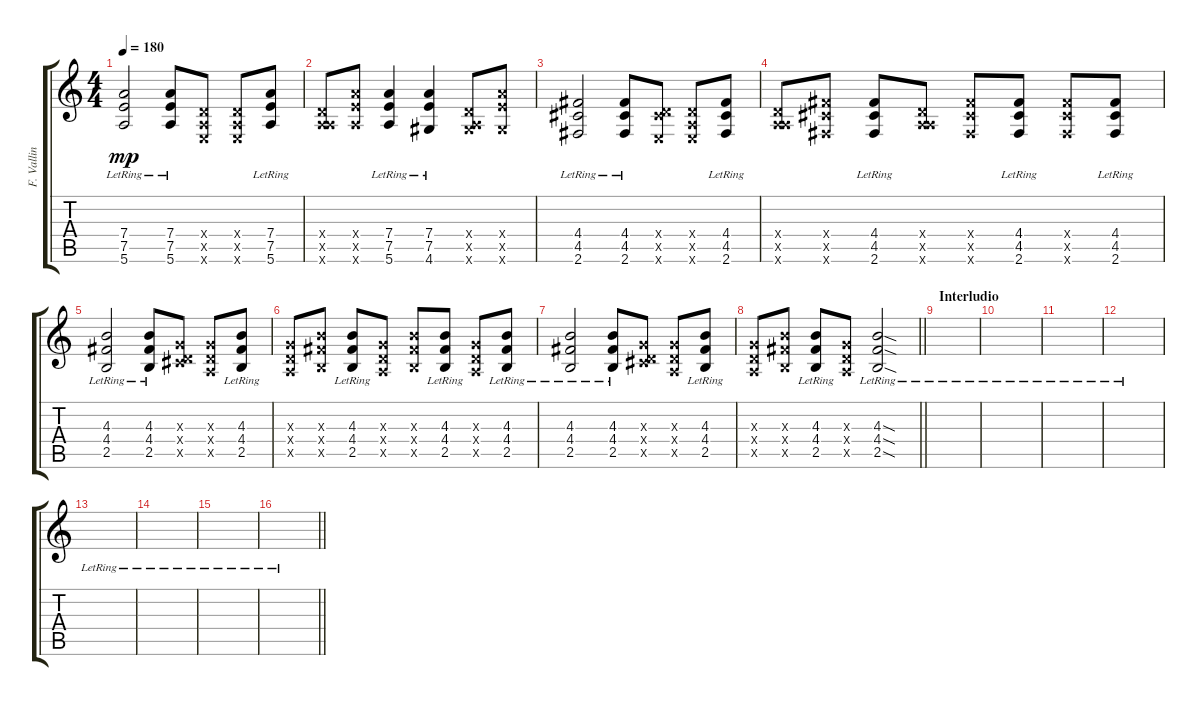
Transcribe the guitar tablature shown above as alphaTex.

\track ("F. Vallin" "F. Vallin") {instrument acousticguitarsteel}
\staff {score tabs}
\tuning (E4 B3 G3 D3 A2 E2) {hide}
\ts (4 4)
\tempo 180
\clef g2
\ks c
(7.4{lr} 7.5{lr} 5.6{lr}).2{dy mp} (7.4{lr} 7.5{lr} 5.6{lr}).8 (0.4{x} 0.5{x} 0.6{x}).8 (0.4{x} 0.5{x} 0.6{x}).8 (7.4{lr} 7.5{lr} 5.6{lr}).8 |
(0.4{x} 0.5{x} 5.6{x}).8 (7.4{x} 7.5{x} 5.6{x}).8 (7.4{lr} 7.5{lr} 5.6{lr}).4 (7.4{lr} 7.5{lr} 4.6{lr}).4 (0.4{x} 0.5{x} 4.6{x}).8 (7.4{x} 7.5{x} 4.6{x}).8 |
(4.4{lr} 4.5{lr} 2.6{lr}).2 (4.4{lr} 4.5{lr} 2.6{lr}).8 (0.4{x} 4.5{x} 0.6{x}).8 (0.4{x} 0.5{x} 0.6{x}).8 (4.4{lr} 4.5{lr} 2.6{lr}).8 |
(0.4{x} 0.5{x} 5.6{x}).8 (4.4{x} 4.5{x} 2.6{x}).8 (4.4{lr} 4.5{lr} 2.6{lr}).8 (0.4{x} 0.5{x} 5.6{x}).8 (4.4{x} 4.5{x} 2.6{x}).8 (4.4{lr} 4.5{lr} 2.6{lr}).8 (4.4{x} 4.5{x} 2.6{x}).8 (4.4{lr} 4.5{lr} 2.6{lr}).8 |
(4.3{lr} 4.4{lr} 2.5{lr}).2 (4.3{lr} 4.4{lr} 2.5{lr}).8 (0.3{x} 0.4{x} 4.5{x}).8 (0.3{x} 0.4{x} 0.5{x}).8 (4.3{lr} 4.4{lr} 2.5{lr}).8 |
(0.3{x} 0.4{x} 0.5{x}).8 (4.3{x} 4.4{x} 2.5{x}).8 (4.3{lr} 4.4{lr} 2.5{lr}).8 (0.3{x} 0.4{x} 0.5{x}).8 (4.3{x} 4.4{x} 2.5{x}).8 (4.3{lr} 4.4{lr} 2.5{lr}).8 (0.3{x} 0.4{x} 0.5{x}).8 (4.3{lr} 4.4{lr} 2.5{lr}).8 |
(4.3{lr} 4.4{lr} 2.5{lr}).2 (4.3{lr} 4.4{lr} 2.5{lr}).8 (0.3{x} 0.4{x} 4.5{x}).8 (0.3{x} 0.4{x} 0.5{x}).8 (4.3{lr} 4.4{lr} 2.5{lr}).8 |
\barLineRight lightlight
(0.3{x} 0.4{x} 0.5{x}).8 (4.3{x} 4.4{x} 2.5{x}).8 (4.3{lr} 4.4{lr} 2.5{lr}).8 (0.3{x} 0.4{x} 0.5{x}).8 (4.3{sod lr} 4.4{sod lr} 2.5{sod lr}).2 |
\section ("" "Interludio")
|
|
|
|
|
|
|
\barLineRight lightlight
